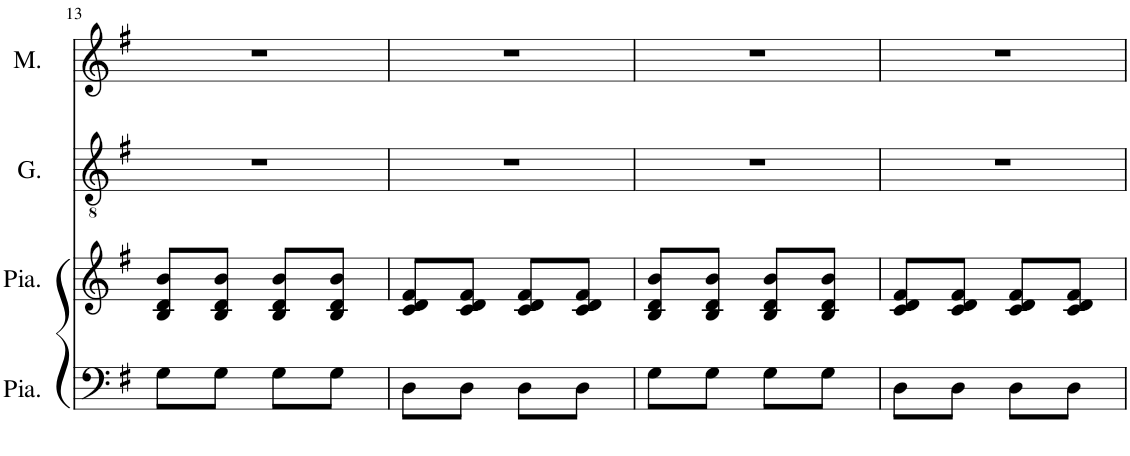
**kern	**kern	**kern	**kern	**kern
*part5	*part4	*part3	*part2	*part1
*staff5	*staff4	*staff3	*staff2	*staff1
*I"Piano	*I"Piano	*I"Sopranis	*I"Galuchet	*I"Malaga
*I'Pia.	*I'Pia.	*I'S.	*I'G.	*I'M.
!!LO:PB:g=z
*clefF4	*clefG2	*clefG2	*clefGv2	*clefG2
*	*	*	*Trd8c14	*
*k[f#]	*k[f#]	*k[f#]	*k[f#]	*k[f#]
*M2/4	*M2/4	*M2/4	*M2/4	*M2/4
=13	=13	=13	=13	=13
8G\L	8B/ 8d/ 8b/L	8g/L	2r	2r
8G\J	8B/ 8d/ 8b/J	8a/J	.	.
8G\L	8B/ 8d/ 8b/L	8cc\L	.	.
8G\J	8B/ 8d/ 8b/J	8b\J	.	.
=14	=14	=14	=14	=14
8D\L	8c/ 8d/ 8f#/L	8b/L	2r	2r
8D\J	8c/ 8d/ 8f#/J	8a/J	.	.
8D\L	8c/ 8d/ 8f#/L	8a/L	.	.
8D\J	8c/ 8d/ 8f#/J	8a/J	.	.
=15	=15	=15	=15	=15
8G\L	8B/ 8d/ 8b/L	8b\L	2r	2r
8G\J	8B/ 8d/ 8b/J	8cc\J	.	.
8G\L	8B/ 8d/ 8b/L	8cc#X\L	.	.
8G\J	8B/ 8d/ 8b/J	8dd\J	.	.
=16	=16	=16	=16	=16
8D\L	8c/ 8d/ 8f#/L	4ee	2r	2r
8D\J	8c/ 8d/ 8f#/J	.	.	.
8D\L	8c/ 8d/ 8f#/L	4dd	.	.
8D\J	8c/ 8d/ 8f#/J	.	.	.
=	=	=	=	=
*-	*-	*-	*-	*-
